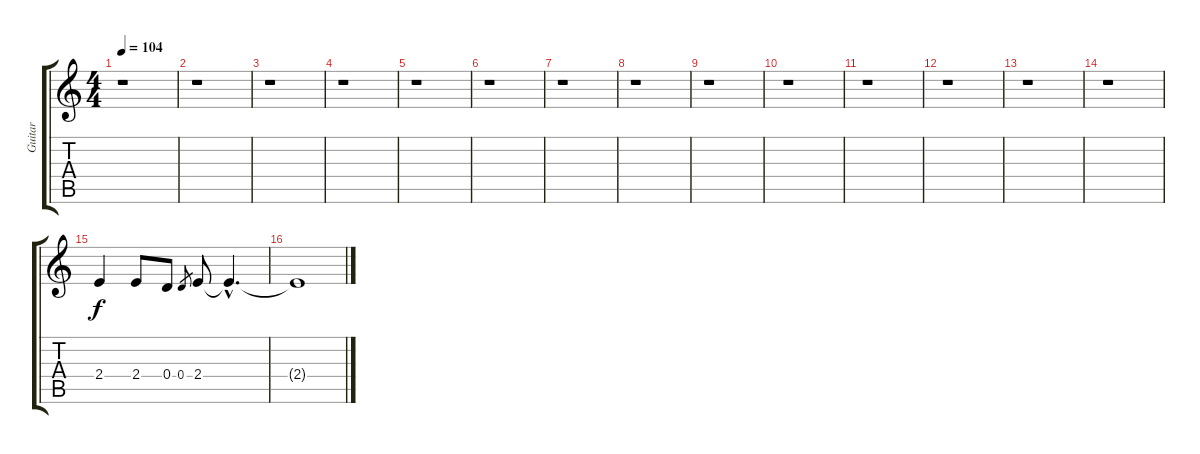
\track ("Guitar" "Guitar") {instrument electricguitarjazz}
\staff {score tabs}
\tuning (E4 B3 G3 D3 A2 E2) {hide}
\ts (4 4)
\tempo 104
\clef g2
\ks c
r.1{dy f instrument electricguitarjazz} |
r.1 |
r.1 |
r.1 |
r.1 |
r.1 |
r.1 |
r.1 |
r.1 |
r.1 |
r.1 |
r.1 |
r.1 |
r.1 |
2.4.4 2.4.8 0.4.8 0.4.8{gr} 2.4.8 2.4{hac t}.4{d} |
2.4{t}.1
